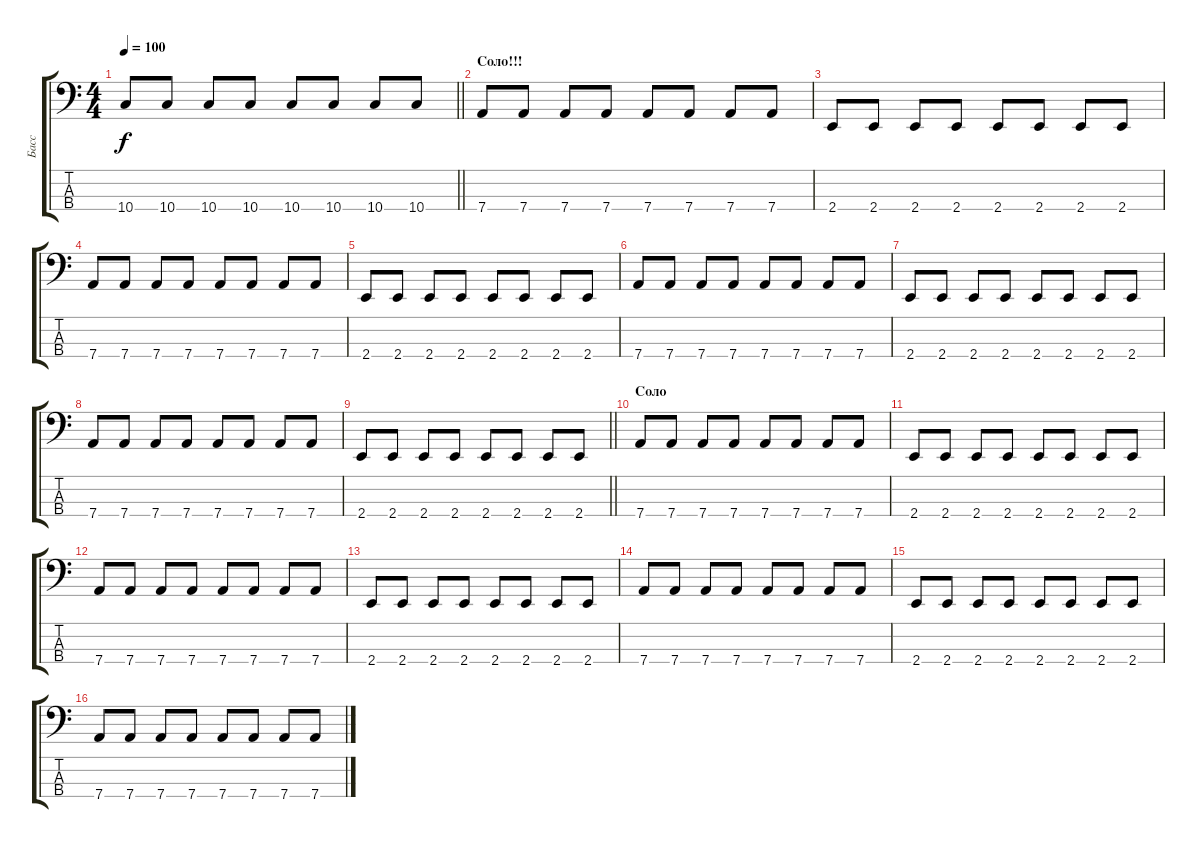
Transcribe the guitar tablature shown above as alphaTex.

\track ("Басс" "Басс") {instrument electricbassfinger}
\staff {score tabs}
\tuning (G2 D2 A1 D1) {hide}
\ts (4 4)
\tempo 100
\clef f4
\barLineRight lightlight
\ks c
10.4.8{dy f} 10.4.8 10.4.8 10.4.8 10.4.8 10.4.8 10.4.8 10.4.8 |
\section ("" "Соло!!!")
7.4.8 7.4.8 7.4.8 7.4.8 7.4.8 7.4.8 7.4.8 7.4.8 |
2.4.8 2.4.8 2.4.8 2.4.8 2.4.8 2.4.8 2.4.8 2.4.8 |
7.4.8 7.4.8 7.4.8 7.4.8 7.4.8 7.4.8 7.4.8 7.4.8 |
2.4.8 2.4.8 2.4.8 2.4.8 2.4.8 2.4.8 2.4.8 2.4.8 |
7.4.8 7.4.8 7.4.8 7.4.8 7.4.8 7.4.8 7.4.8 7.4.8 |
2.4.8 2.4.8 2.4.8 2.4.8 2.4.8 2.4.8 2.4.8 2.4.8 |
7.4.8 7.4.8 7.4.8 7.4.8 7.4.8 7.4.8 7.4.8 7.4.8 |
\barLineRight lightlight
2.4.8 2.4.8 2.4.8 2.4.8 2.4.8 2.4.8 2.4.8 2.4.8 |
\section ("" "Соло")
7.4.8 7.4.8 7.4.8 7.4.8 7.4.8 7.4.8 7.4.8 7.4.8 |
2.4.8 2.4.8 2.4.8 2.4.8 2.4.8 2.4.8 2.4.8 2.4.8 |
7.4.8 7.4.8 7.4.8 7.4.8 7.4.8 7.4.8 7.4.8 7.4.8 |
2.4.8 2.4.8 2.4.8 2.4.8 2.4.8 2.4.8 2.4.8 2.4.8 |
7.4.8 7.4.8 7.4.8 7.4.8 7.4.8 7.4.8 7.4.8 7.4.8 |
2.4.8 2.4.8 2.4.8 2.4.8 2.4.8 2.4.8 2.4.8 2.4.8 |
7.4.8 7.4.8 7.4.8 7.4.8 7.4.8 7.4.8 7.4.8 7.4.8
